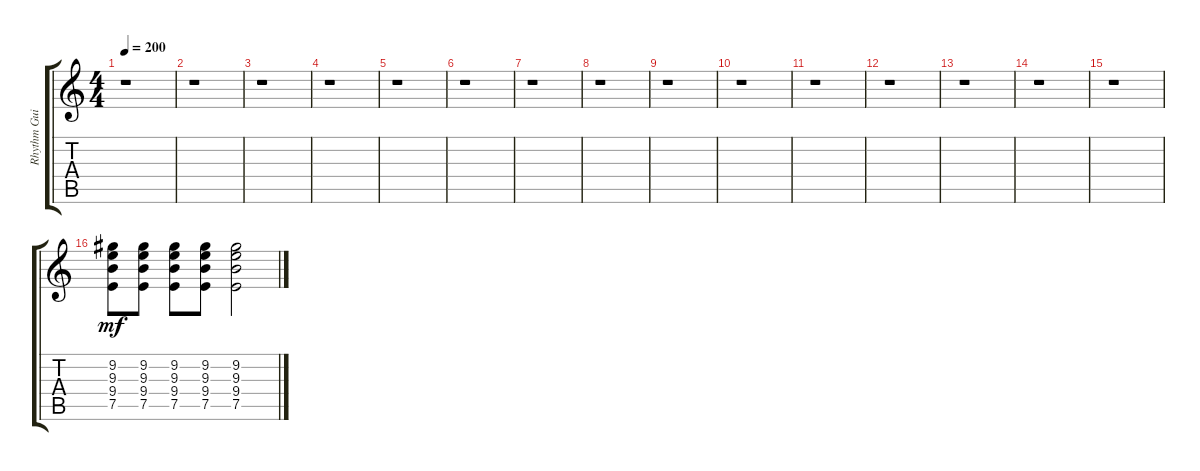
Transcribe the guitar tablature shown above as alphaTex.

\track ("Rhythm Guitar II" "Rhythm Gui") {instrument overdrivenguitar}
\staff {score tabs}
\tuning (E4 B3 G3 D3 A2 E2) {hide}
\ts (4 4)
\tempo 200
\clef g2
\ks c
r.1{dy p} |
r.1 |
r.1 |
r.1 |
r.1 |
r.1 |
r.1 |
r.1 |
r.1 |
r.1 |
r.1 |
r.1 |
r.1 |
r.1 |
r.1 |
(9.2 9.3 9.4 7.5).8{dy mf} (9.2 9.3 9.4 7.5).8 (9.2 9.3 9.4 7.5).8 (9.2 9.3 9.4 7.5).8 (9.2 9.3 9.4 7.5).2
